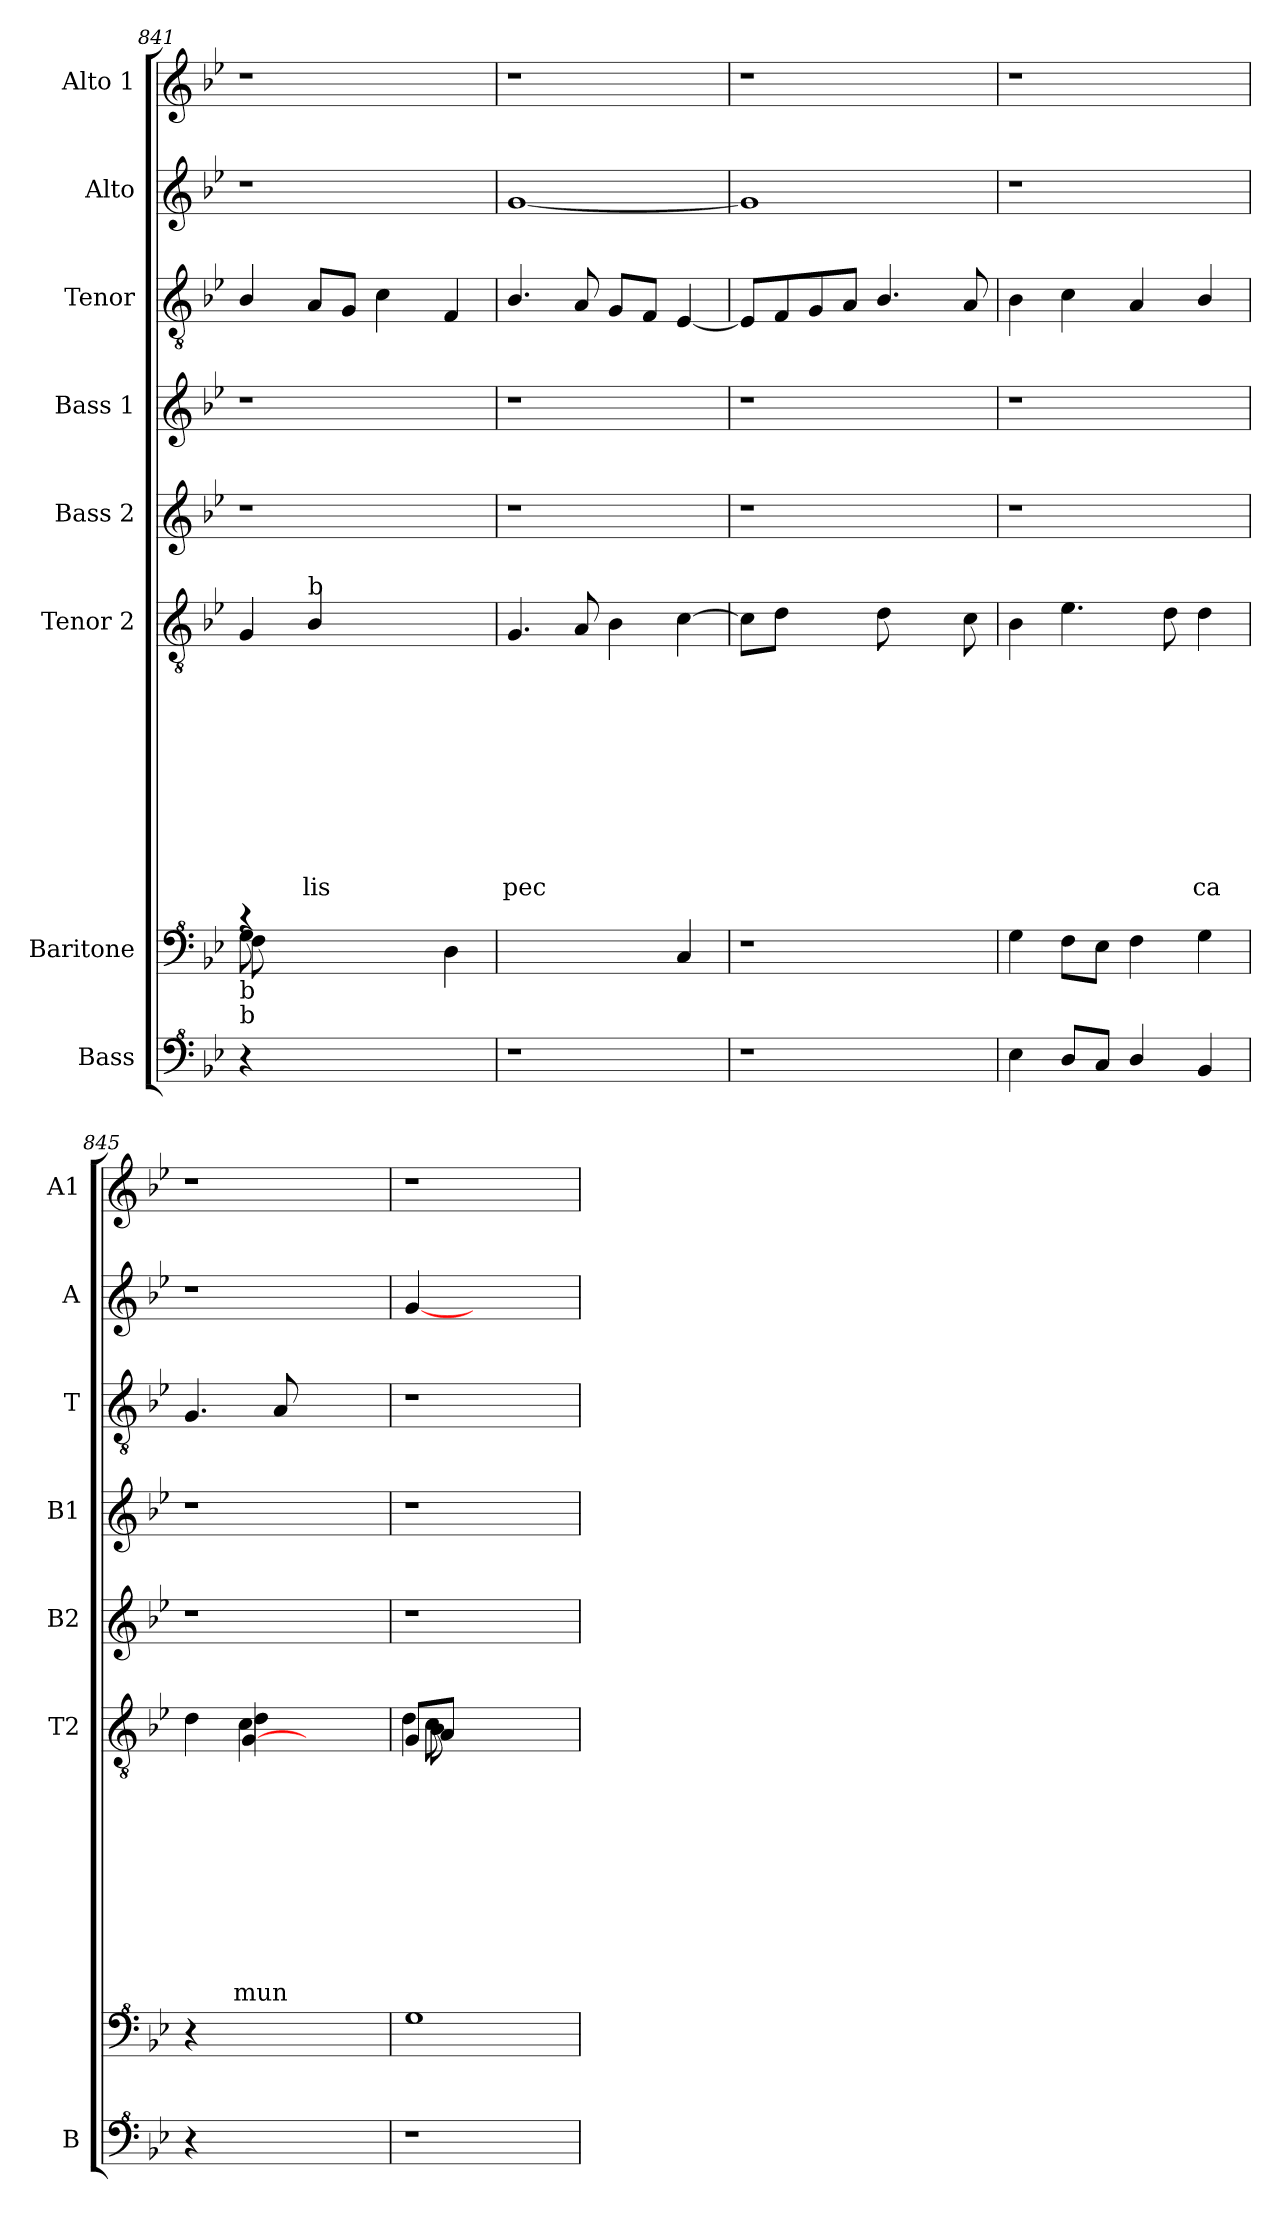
**kern	**kern	**kern	**text	**text	**text	**text	**text	**text	**text	**text	**text	**text	**kern	**kern	**kern	**kern	**kern
*part8	*part7	*part6	*part6	*part6	*part6	*part6	*part6	*part6	*part6	*part6	*part6	*part6	*part5	*part4	*part3	*part2	*part1
*staff8	*staff7	*staff6	*staff6	*staff6	*staff6	*staff6	*staff6	*staff6	*staff6	*staff6	*staff6	*staff6	*staff5	*staff4	*staff3	*staff2	*staff1
*I"Bass	*I"Baritone	*I"Tenor 2	*	*	*	*	*	*	*	*	*	*	*I"Bass 2	*I"Bass 1	*I"Tenor	*I"Alto	*I"Alto 1
*I'B	*	*I'T2	*	*	*	*	*	*	*	*	*	*	*I'B2	*I'B1	*I'T	*I'A	*I'A1
!!LO:PB:g=z
*clefF^4	*clefF^4	*clefGv2	*	*	*	*	*	*	*	*	*	*	*clefG2	*clefG2	*clefGv2	*clefG2	*clefG2
*	*	*ITrd1c2	*	*	*	*	*	*	*	*	*	*	*	*	*ITrd1c2	*ITrd1c2	*ITrd1c2
*k[b-e-]	*k[b-e-]	*k[b-e-a-d-]	*	*	*	*	*	*	*	*	*	*	*k[b-e-]	*k[b-e-]	*k[b-e-a-d-]	*k[b-e-a-d-]	*k[b-e-a-d-]
*B-:	*B-:	*A-:	*	*	*	*	*	*	*	*	*	*	*B-:	*B-:	*A-:	*A-:	*A-:
=841	=841	=841	=841	=841	=841	=841	=841	=841	=841	=841	=841	=841	=841	=841	=841	=841	=841
*	*^	*	*	*	*	*	*	*	*	*	*	*	*	*	*	*	*
*	*	*^	*	*	*	*	*	*	*	*	*	*	*	*	*	*	*	*
!	!LO:TX:b:t=b	!	!	!	!	!	!	!	!	!	!	!	!	!	!	!	!	!	!
!	!LO:TX:b:t=b	!	!	!	!	!	!	!	!	!	!	!	!	!	!	!	!	!	!
4r	4rcc	8g\	8f\	4F/	.	.	.	.	.	.	.	.	.	.	1r	1r	4A-/	1r	1r
.	.	2..ryy	2ryy	.	.	.	.	.	.	.	.	.	.	.	.	.	.	.	.
!	!	!	!	!LO:TX:a:t=b	!	!	!	!	!	!	!	!	!	!	!	!	!	!	!
!	!	!	!	!	!	!	!	!	!	!	!	!	!	!LO:LY:b	!	!	!	!	!
2.ryy	2.ryy	.	.	4A-/	.	.	.	.	.	.	.	.	.	lis	.	.	8G/L	.	.
.	.	.	.	.	.	.	.	.	.	.	.	.	.	.	.	.	8F/J	.	.
.	.	.	.	2ryy	.	.	.	.	.	.	.	.	.	.	.	.	4B-\	.	.
.	.	.	8ryy	.	.	.	.	.	.	.	.	.	.	.	.	.	.	.	.
.	.	.	4d\	.	.	.	.	.	.	.	.	.	.	.	.	.	4E-/	.	.
=842	=842	=842	=842	=842	=842	=842	=842	=842	=842	=842	=842	=842	=842	=842	=842	=842	=842	=842	=842
!	!	!	!	!	!	!	!	!	!	!	!	!	!	!LO:LY:b	!	!	!	!	!
*	*v	*v	*v	*	*	*	*	*	*	*	*	*	*	*	*	*	*	*	*
1r	2.ryy	4.F/	.	.	.	.	.	.	.	.	.	pec	1r	1r	4.A-/	[<1f	1r
.	.	8G/	.	.	.	.	.	.	.	.	.	.	.	.	8G/	.	.
.	.	4A-\	.	.	.	.	.	.	.	.	.	.	.	.	8F/L	.	.
.	.	.	.	.	.	.	.	.	.	.	.	.	.	.	8E-/J	.	.
.	4c/	[>4B-\	.	.	.	.	.	.	.	.	.	.	.	.	[<4D-/	.	.
=843	=843	=843	=843	=843	=843	=843	=843	=843	=843	=843	=843	=843	=843	=843	=843	=843	=843
1r	1r	8B-\L]	.	.	.	.	.	.	.	.	.	.	1r	1r	8D-/L]	1f]	1r
.	.	8c\J	.	.	.	.	.	.	.	.	.	.	.	.	8E-/	.	.
.	.	4ryy	.	.	.	.	.	.	.	.	.	.	.	.	8F/	.	.
.	.	.	.	.	.	.	.	.	.	.	.	.	.	.	8G/J	.	.
.	.	8c\	.	.	.	.	.	.	.	.	.	.	.	.	4.A-/	.	.
.	.	4ryy	.	.	.	.	.	.	.	.	.	.	.	.	.	.	.
.	.	8B-\	.	.	.	.	.	.	.	.	.	.	.	.	8G/	.	.
=844	=844	=844	=844	=844	=844	=844	=844	=844	=844	=844	=844	=844	=844	=844	=844	=844	=844
4e-\	4g\	4A-\	.	.	.	.	.	.	.	.	.	.	1r	1r	4A-\	1r	1r
8d/L	8f\L	4.d-\	.	.	.	.	.	.	.	.	.	.	.	.	4B-\	.	.
8c/J	8e-\J	.	.	.	.	.	.	.	.	.	.	.	.	.	.	.	.
4d/	4f\	.	.	.	.	.	.	.	.	.	.	.	.	.	4G/	.	.
.	.	8c\	.	.	.	.	.	.	.	.	.	.	.	.	.	.	.
!	!	!	!	!	!	!	!	!	!	!	!	!LO:LY:b	!	!	!	!	!
4B-/	4g\	4c\	.	.	.	.	.	.	.	.	.	ca	.	.	4A-/	.	.
!!LO:LB:g=z
=845	=845	=845	=845	=845	=845	=845	=845	=845	=845	=845	=845	=845	=845	=845	=845	=845	=845
*	*	*^	*	*	*	*	*	*	*	*	*	*	*	*	*	*	*
*	*	*	*^	*	*	*	*	*	*	*	*	*	*	*	*	*	*	*
4r	4r	4c\	4ryy	4ryy	.	.	.	.	.	.	.	.	.	.	1r	1r	4.F/	1r	1r
!	!	!	!	!	!	!	!	!	!	!	!	!	!	!LO:LY:b	!	!	!	!	!
!	!	!	!	!	!	!	!	!	!	!	!	!	!	!LO:LY:b	!	!	!	!	!
2.ryy	2.ryy	4B-\	4c\	[<4F/	.	.	.	.	.	.	.	.	.	mun	.	.	.	.	.
.	.	.	.	.	.	.	.	.	.	.	.	.	.	.	.	.	8G/	.	.
.	.	2ryy	2ryy	2ryy	.	.	.	.	.	.	.	.	.	.	.	.	2ryy	.	.
=846	=846	=846	=846	=846	=846	=846	=846	=846	=846	=846	=846	=846	=846	=846	=846	=846	=846	=846	=846
*	*	*	*	*^	*	*	*	*	*	*	*	*	*	*	*	*	*	*	*
1r	1g	8F/L	8ryy	8ryy	4c\	.	.	.	.	.	.	.	.	.	.	1r	1r	1r	[<4f/	1r
.	.	8G/J	8A-\	8B-\	.	.	.	.	.	.	.	.	.	.	.	.	.	.	.	.
.	.	2.ryy	2.ryy	2.ryy	2.ryy	.	.	.	.	.	.	.	.	.	.	.	.	.	2.ryy	.
*	*	*v	*v	*v	*v	*	*	*	*	*	*	*	*	*	*	*	*	*	*	*
=	=	=	=	=	=	=	=	=	=	=	=	=	=	=	=	=	=
*-	*-	*-	*-	*-	*-	*-	*-	*-	*-	*-	*-	*-	*-	*-	*-	*-	*-
